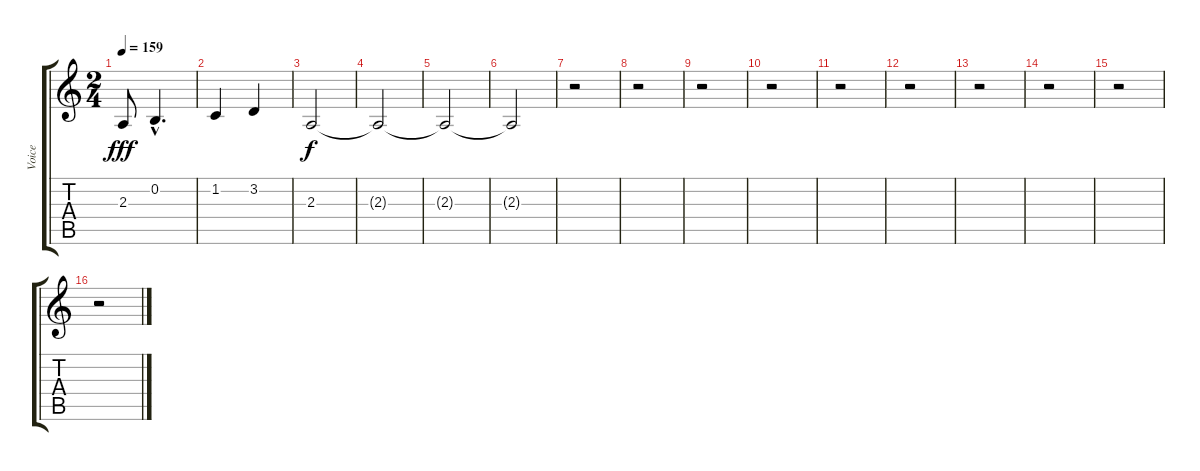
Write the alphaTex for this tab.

\track ("Voice" "Voice") {instrument oboe}
\staff {score tabs}
\tuning (E4 B3 G3 D3 A2 E2) {hide}
\ts (2 4)
\tempo 159
\clef g2
\ks c
2.3.8{dy fff} 0.2{hac}.4{d} |
1.2.4 3.2.4 |
2.3.2{dy f} |
2.3{t}.2 |
2.3{t}.2 |
2.3{t}.2 |
r.2 |
r.2 |
r.2 |
r.2 |
r.2 |
r.2 |
r.2 |
r.2 |
r.2 |
r.2
